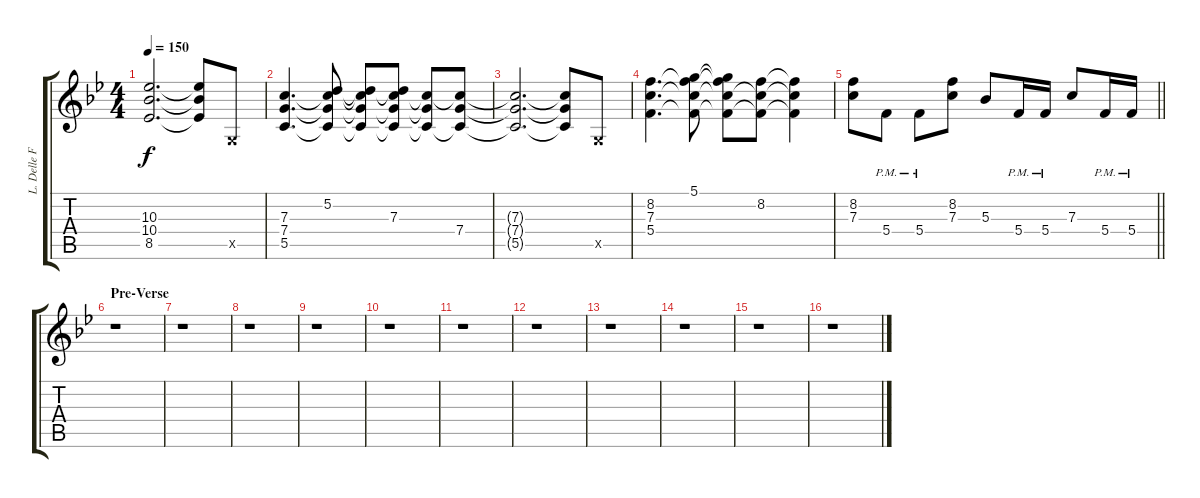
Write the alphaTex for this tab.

\track ("L. Delle Fave (Dist. Guitar R)" "L. Delle F") {instrument overdrivenguitar}
\staff {score tabs}
\tuning (D4 A3 F3 C3 G2 D2) {hide}
\ts (4 4)
\tempo 150
\clef g2
\ks gminor
(10.3{t} 10.4{t} 8.5{t}).2{d dy f} (10.3{t} 10.4{t} 8.5{t}).8 0.5{x}.8 |
(7.3 7.4 5.5).4{d} (5.2 7.3{t} 7.4{t} 5.5{t}).8 (5.2{t} 7.3{t} 7.4{t} 5.5{t}).8 (5.2{t} 7.3 7.4{t} 5.5{t}).8 (7.3{t} 7.4{t} 5.5{t}).8 (7.3{t} 7.4 5.5{t}).8 |
(7.3{t} 7.4{t} 5.5{t}).2{d} (7.3{t} 7.4{t} 5.5{t}).8 0.5{x}.8 |
(8.2 7.3 5.4).4{d} (5.1 8.2{t} 7.3{t} 5.4{t}).8 (5.1{t} 8.2{t} 7.3{t} 5.4{t}).8 (8.2 7.3{t} 5.4{t}).8 (8.2{t} 7.3{t} 5.4{t}).4 |
\barLineRight lightlight
(8.2 7.3).8 5.4{pm}.8 5.4{pm}.8 (8.2 7.3).8 5.3.8 5.4{pm}.16 5.4{pm}.16 7.3.8 5.4{pm}.16 5.4{pm}.16 |
\section ("" "Pre-Verse")
r.1 |
r.1 |
r.1 |
r.1 |
r.1 |
r.1 |
r.1 |
r.1 |
r.1 |
r.1 |
r.1
